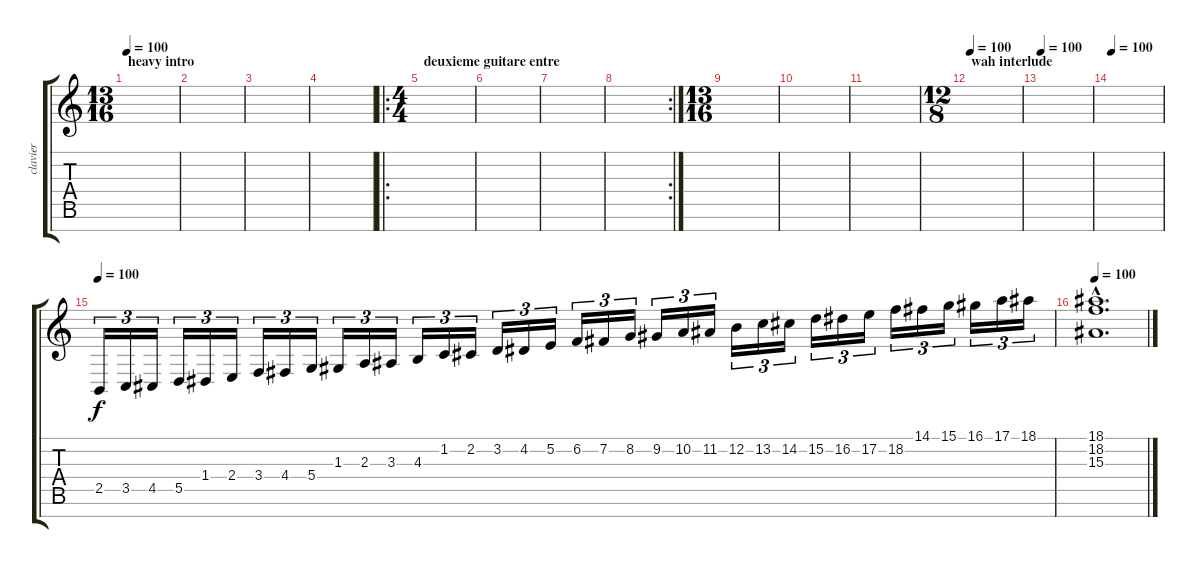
\track ("clavier" "clavier") {instrument fx4atmosphere}
\staff {score tabs}
\tuning (E4 B3 G3 D3 A2 E2 B1) {hide}
\ts (13 16)
\section ("" "heavy intro")
\tempo 100
\clef g2
\ks c
|
|
|
|
\ro
\ts (4 4)
\section ("" "deuxieme guitare entre")
|
|
|
\rc 2
|
\ts (13 16)
|
|
|
\ts (12 8)
\section ("" "wah interlude")
\tempo 100
|
\tempo 100
|
\tempo 100
|
\tempo 100
2.5.16{tu (3 2)} 3.5.16{tu (3 2)} 4.5.16{tu (3 2)} 5.5.16{tu (3 2)} 1.4.16{tu (3 2)} 2.4.16{tu (3 2)} 3.4.16{tu (3 2)} 4.4.16{tu (3 2)} 5.4.16{tu (3 2)} 1.3.16{tu (3 2)} 2.3.16{tu (3 2)} 3.3.16{tu (3 2)} 4.3.16{tu (3 2)} 1.2.16{tu (3 2)} 2.2.16{tu (3 2)} 3.2.16{tu (3 2)} 4.2.16{tu (3 2)} 5.2.16{tu (3 2)} 6.2.16{tu (3 2)} 7.2.16{tu (3 2)} 8.2.16{tu (3 2)} 9.2.16{tu (3 2)} 10.2.16{tu (3 2)} 11.2.16{tu (3 2)} 12.2.16{tu (3 2)} 13.2.16{tu (3 2)} 14.2.16{tu (3 2)} 15.2.16{tu (3 2)} 16.2.16{tu (3 2)} 17.2.16{tu (3 2)} 18.2.16{tu (3 2)} 14.1.16{tu (3 2)} 15.1.16{tu (3 2)} 16.1.16{tu (3 2)} 17.1.16{tu (3 2)} 18.1.16{tu (3 2)} |
\tempo 100
(18.1{hac} 18.2{hac} 15.3{hac}).1{d}
